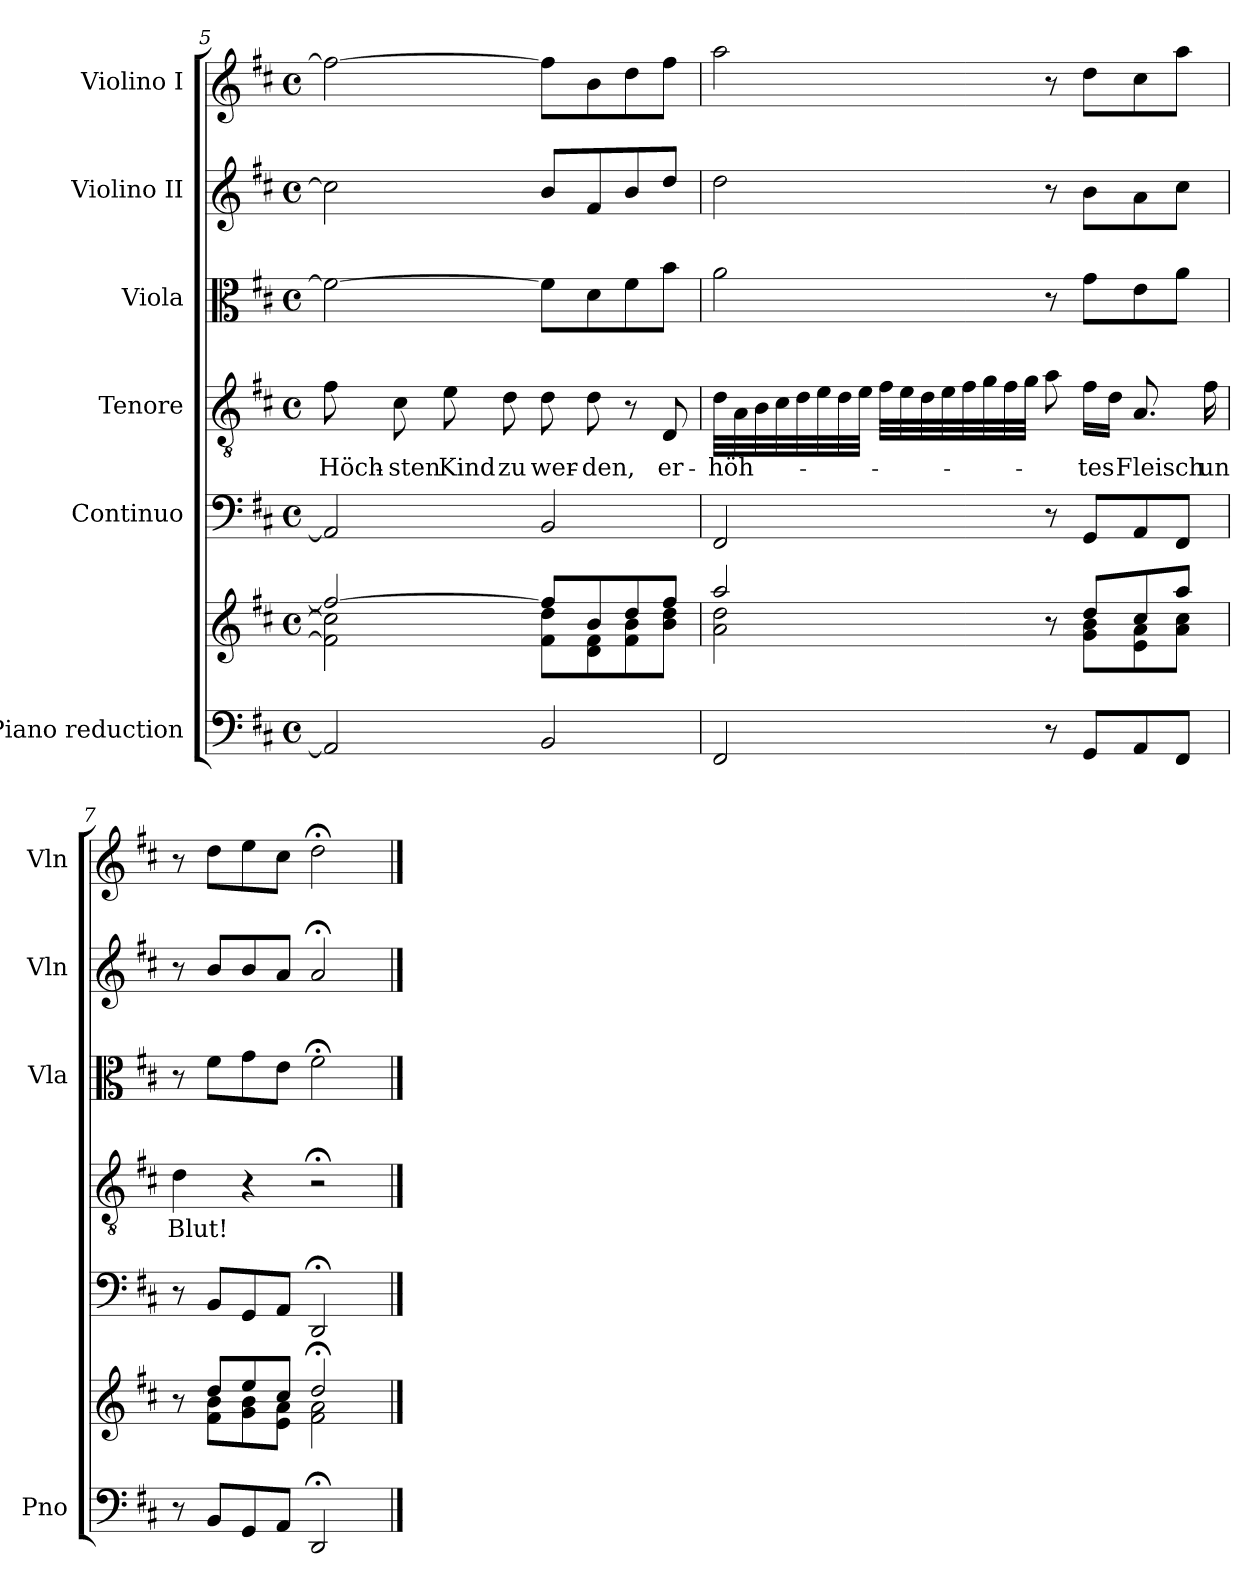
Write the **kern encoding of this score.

**kern	**kern	**kern	**kern	**text	**kern	**kern	**kern
*part6	*part6	*part5	*part4	*part4	*part3	*part2	*part1
*staff7	*staff6	*staff5	*staff4	*staff4	*staff3	*staff2	*staff1
*I"Piano reduction	*	*I"Continuo	*I"Tenore	*	*I"Viola	*I"Violino II	*I"Violino I
*I'Pno	*	*	*	*	*I'Vla	*I'Vln	*I'Vln
!!LO:LB:g=z
*clefF4	*clefG2	*clefF4	*clefGv2	*	*clefC3	*clefG2	*clefG2
*k[f#c#]	*k[f#c#]	*k[f#c#]	*k[f#c#]	*	*k[f#c#]	*k[f#c#]	*k[f#c#]
*M4/4	*M4/4	*M4/4	*M4/4	*	*M4/4	*M4/4	*M4/4
*met(c)	*met(c)	*met(c)	*met(c)	*	*met(c)	*met(c)	*met(c)
=5	=5	=5	=5	=5	=5	=5	=5
*	*^	*	*	*	*	*	*
!	!	!	!	!	!LO:LY:b	!	!	!
2AA#/]	2ff#/_	2f#\] 2cc#\]	2AA#/]	8f#\	Höch-	2f#\_	2cc#\]	2ff#\_
!	!	!	!	!	!LO:LY:b	!	!	!
.	.	.	.	8c#\	-sten	.	.	.
!	!	!	!	!	!LO:LY:b	!	!	!
.	.	.	.	8e\	Kind	.	.	.
!	!	!	!	!	!LO:LY:b	!	!	!
.	.	.	.	8d\	zu	.	.	.
!	!	!	!	!	!LO:LY:b	!	!	!
2BB/	8ff#/L]	8f#\ 8dd\L	2BB/	8d\	wer-	8f#\L]	8b/L	8ff#\L]
!	!	!	!	!	!LO:LY:b	!	!	!
.	8b/	8d\ 8f#\	.	8d\	-den,	8d\	8f#/	8b\
.	8dd/	8f#\ 8b\	.	8r	.	8f#\	8b/	8dd\
!	!	!	!	!	!LO:LY:b	!	!	!
.	8ff#/J	8b\ 8dd\J	.	8D/	er-	8b\J	8dd/J	8ff#\J
=6	=6	=6	=6	=6	=6	=6	=6	=6
!	!	!	!	!	!LO:LY:b	!	!	!
2FF#/	2aa/	2a\ 2dd\	2FF#/	32d\LLL	-höh-	2a\	2dd\	2aa\
.	.	.	.	32A\	.	.	.	.
.	.	.	.	32B\	.	.	.	.
.	.	.	.	32c#\	.	.	.	.
.	.	.	.	32d\	.	.	.	.
.	.	.	.	32e\	.	.	.	.
.	.	.	.	32d\	.	.	.	.
.	.	.	.	32e\JJJ	.	.	.	.
.	.	.	.	32f#\LLL	.	.	.	.
.	.	.	.	32e\	.	.	.	.
.	.	.	.	32d\	.	.	.	.
.	.	.	.	32e\	.	.	.	.
.	.	.	.	32f#\	.	.	.	.
.	.	.	.	32g\	.	.	.	.
.	.	.	.	32f#\	.	.	.	.
.	.	.	.	32g\JJJ	.	.	.	.
8r	8r	8ryy	8r	8a\	.	8r	8r	8r
!	!	!	!	!	!LO:LY:b	!	!	!
8GG/L	8dd/L	8g\ 8b\L	8GG/L	16f#\LL	-tes	8g\L	8b\L	8dd\L
.	.	.	.	16d\JJ	.	.	.	.
!	!	!	!	!	!LO:LY:b	!	!	!
8AA/	8cc#/	8e\ 8a\	8AA/	8.A/	Fleisch	8e\	8a\	8cc#\
8FF#/J	8aa/J	8a\ 8cc#\J	8FF#/J	.	.	8a\J	8cc#\J	8aa\J
!	!	!	!	!	!LO:LY:b	!	!	!
.	.	.	.	16f#\	un	.	.	.
=7	=7	=7	=7	=7	=7	=7	=7	=7
!	!	!	!	!	!LO:LY:b	!	!	!
8r	8r	8ryy	8r	4d\	Blut!	8r	8r	8r
8BB/L	8dd/L	8f#\ 8b\L	8BB/L	.	.	8f#\L	8b/L	8dd\L
8GG/	8ee/	8g\ 8b\	8GG/	4r	.	8g\	8b/	8ee\
8AA/J	8cc#/J	8e\ 8a\J	8AA/J	.	.	8e\J	8a/J	8cc#\J
2DD;</	2dd;</	2f#\ 2a\	2DD;</	2r;<	.	2f#;<\	2a;</	2dd;<\
*	*v	*v	*	*	*	*	*	*
==	==	==	==	==	==	==	==
*-	*-	*-	*-	*-	*-	*-	*-
